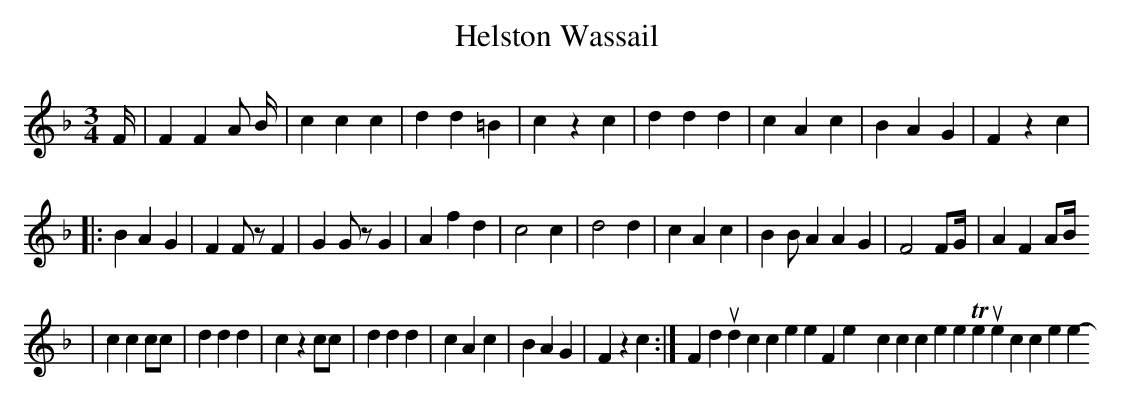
X:1
T:Helston Wassail
M:3/4
L:1/4
K:F
F/4|FFA/2 B/4|ccc|dd=B|czc|ddd|cAc|BAG|Fzc|!
||:BAG|FF/2z/2F|GG/2z/2G|Afd|c2c|d2d|cAc|BB/2AAG|F2F/2G/4|AFA/2B/4!
|ccc/2c/2|ddd|czc/2c/2|ddd|cAc|BAG|Fzc:|
For midi sound click here
For the lyrics click here
To return to the top click here
-----------------------------------------------------------------------------
